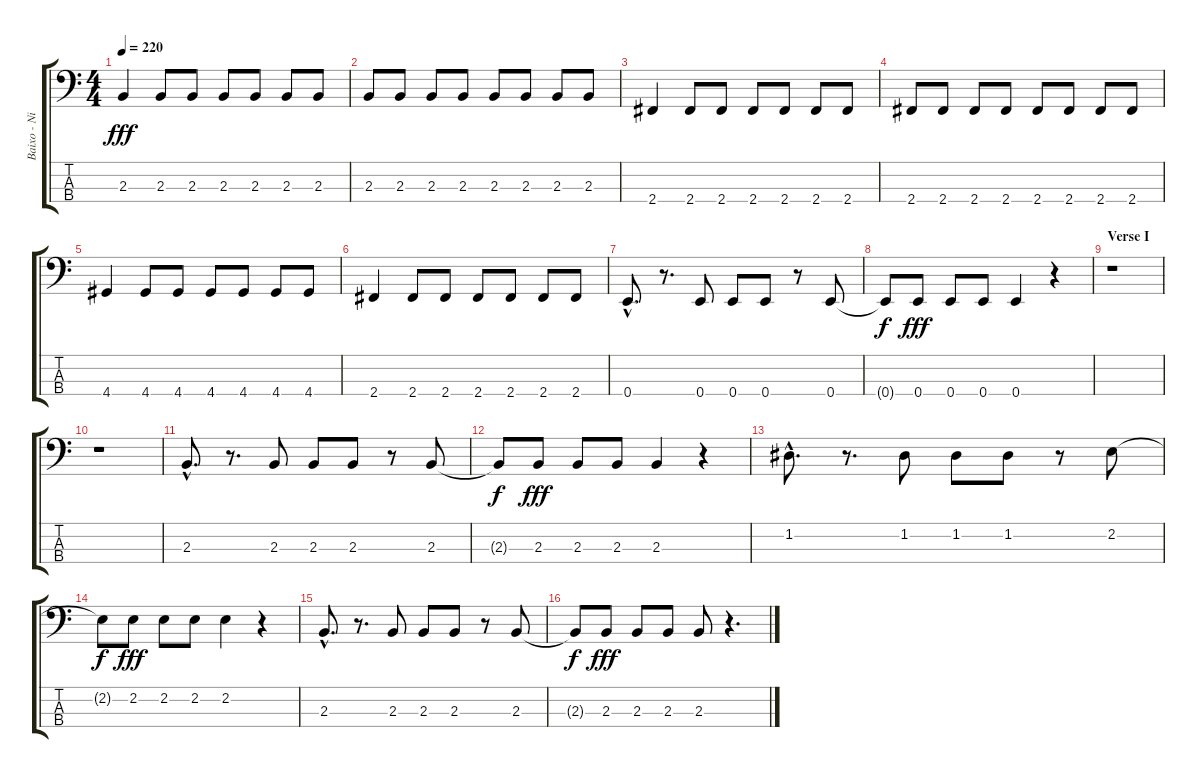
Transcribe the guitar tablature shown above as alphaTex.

\track ("Baixo - Nikola" "Baixo - Ni") {instrument electricbasspick}
\staff {score tabs}
\tuning (G2 D2 A1 E1) {hide}
\ts (4 4)
\tempo 220
\clef f4
\ks c
2.3.4{dy fff} 2.3.8 2.3.8 2.3.8 2.3.8 2.3.8 2.3.8 |
2.3.8 2.3.8 2.3.8 2.3.8 2.3.8 2.3.8 2.3.8 2.3.8 |
2.4.4 2.4.8 2.4.8 2.4.8 2.4.8 2.4.8 2.4.8 |
2.4.8 2.4.8 2.4.8 2.4.8 2.4.8 2.4.8 2.4.8 2.4.8 |
4.4.4 4.4.8 4.4.8 4.4.8 4.4.8 4.4.8 4.4.8 |
2.4.4 2.4.8 2.4.8 2.4.8 2.4.8 2.4.8 2.4.8 |
0.4{hac}.8{d} r.8{d} 0.4.8 0.4.8 0.4.8 r.8 0.4.8 |
0.4{t}.8{dy f} 0.4.8{dy fff} 0.4.8 0.4.8 0.4.4 r.4 |
\section ("" "Verse I")
r.1 |
r.1 |
2.3{hac}.8{d} r.8{d} 2.3.8 2.3.8 2.3.8 r.8 2.3.8 |
2.3{t}.8{dy f} 2.3.8{dy fff} 2.3.8 2.3.8 2.3.4 r.4 |
1.2{hac}.8{d} r.8{d} 1.2.8 1.2.8 1.2.8 r.8 2.2.8 |
2.2{t}.8{dy f} 2.2.8{dy fff} 2.2.8 2.2.8 2.2.4 r.4 |
2.3{hac}.8{d} r.8{d} 2.3.8 2.3.8 2.3.8 r.8 2.3.8 |
2.3{t}.8{dy f} 2.3.8{dy fff} 2.3.8 2.3.8 2.3.8 r.4{d}
